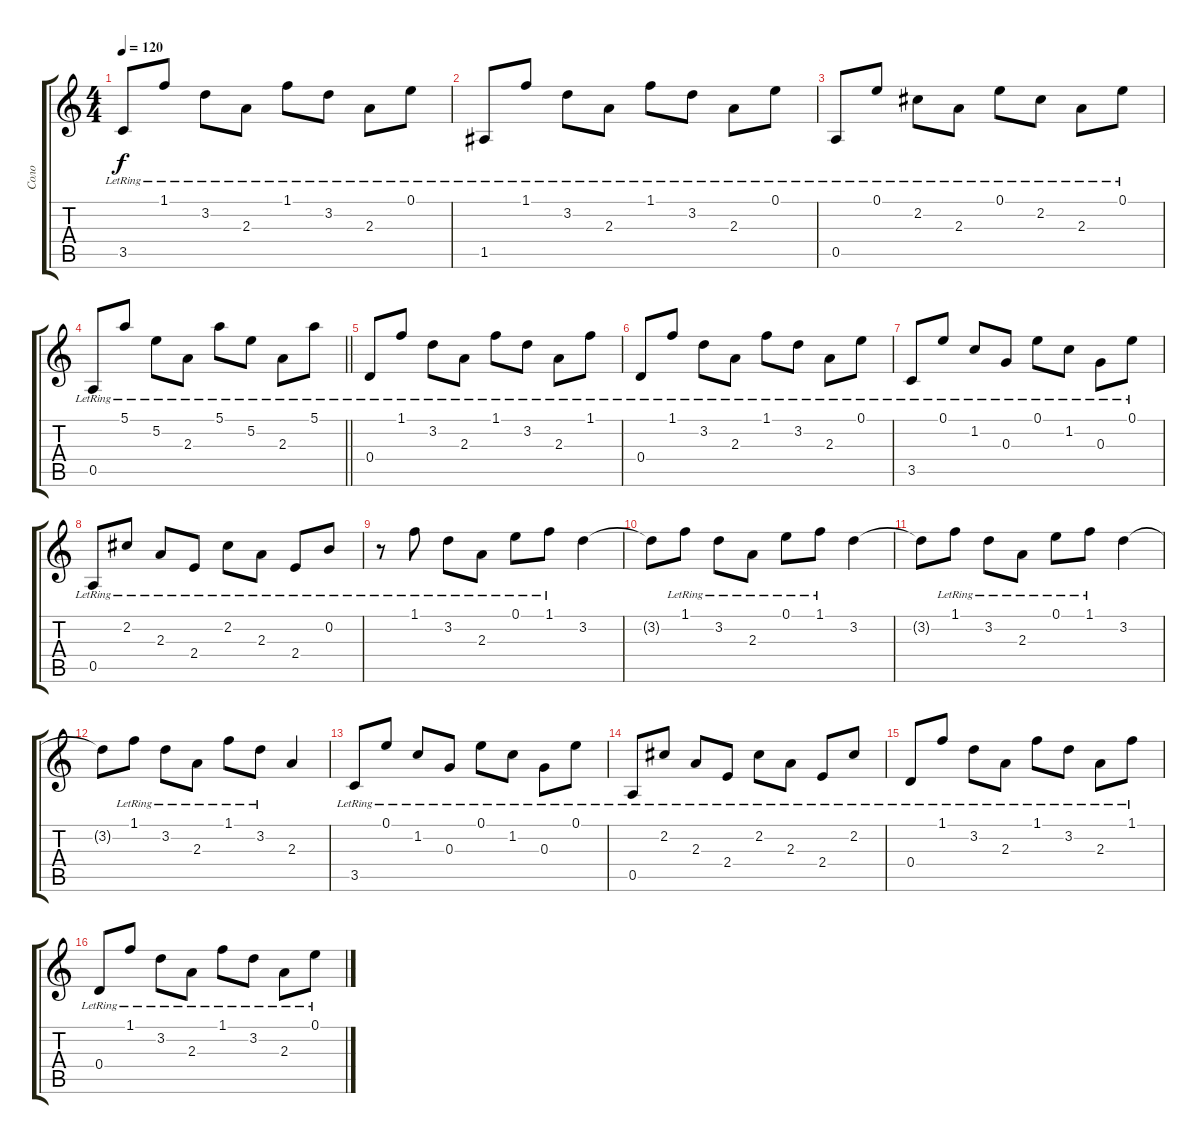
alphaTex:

\track ("Соло" "Соло") {instrument acousticguitarnylon}
\staff {score tabs}
\tuning (E4 B3 G3 D3 A2 E2) {hide}
\ts (4 4)
\tempo 120
\clef g2
\ks c
3.5{lr}.8{dy f} 1.1{lr}.8 3.2{lr}.8 2.3{lr}.8 1.1{lr}.8 3.2{lr}.8 2.3{lr}.8 0.1{lr}.8 |
1.5{lr}.8 1.1{lr}.8 3.2{lr}.8 2.3{lr}.8 1.1{lr}.8 3.2{lr}.8 2.3{lr}.8 0.1{lr}.8 |
0.5{lr}.8 0.1{lr}.8 2.2{lr}.8 2.3{lr}.8 0.1{lr}.8 2.2{lr}.8 2.3{lr}.8 0.1{lr}.8 |
\barLineRight lightlight
0.5{lr}.8 5.1{lr}.8 5.2{lr}.8 2.3{lr}.8 5.1{lr}.8 5.2{lr}.8 2.3{lr}.8 5.1{lr}.8 |
0.4{lr}.8 1.1{lr}.8 3.2{lr}.8 2.3{lr}.8 1.1{lr}.8 3.2{lr}.8 2.3{lr}.8 1.1{lr}.8 |
0.4{lr}.8 1.1{lr}.8 3.2{lr}.8 2.3{lr}.8 1.1{lr}.8 3.2{lr}.8 2.3{lr}.8 0.1{lr}.8 |
3.5{lr}.8 0.1{lr}.8 1.2{lr}.8 0.3{lr}.8 0.1{lr}.8 1.2{lr}.8 0.3{lr}.8 0.1{lr}.8 |
0.5{lr}.8 2.2{lr}.8 2.3{lr}.8 2.4{lr}.8 2.2{lr}.8 2.3{lr}.8 2.4{lr}.8 0.2{lr}.8 |
r.8 1.1{lr}.8 3.2{lr}.8 2.3{lr}.8 0.1{lr}.8 1.1{lr}.8 3.2.4 |
3.2{t}.8 1.1{lr}.8 3.2{lr}.8 2.3{lr}.8 0.1{lr}.8 1.1{lr}.8 3.2.4 |
3.2{t}.8 1.1{lr}.8 3.2{lr}.8 2.3{lr}.8 0.1{lr}.8 1.1{lr}.8 3.2.4 |
3.2{t}.8 1.1{lr}.8 3.2{lr}.8 2.3{lr}.8 1.1{lr}.8 3.2{lr}.8 2.3.4 |
3.5{lr}.8 0.1{lr}.8 1.2{lr}.8 0.3{lr}.8 0.1{lr}.8 1.2{lr}.8 0.3{lr}.8 0.1{lr}.8 |
0.5{lr}.8 2.2{lr}.8 2.3{lr}.8 2.4{lr}.8 2.2{lr}.8 2.3{lr}.8 2.4{lr}.8 2.2{lr}.8 |
0.4{lr}.8 1.1{lr}.8 3.2{lr}.8 2.3{lr}.8 1.1{lr}.8 3.2{lr}.8 2.3{lr}.8 1.1{lr}.8 |
0.4{lr}.8 1.1{lr}.8 3.2{lr}.8 2.3{lr}.8 1.1{lr}.8 3.2{lr}.8 2.3{lr}.8 0.1{lr}.8
